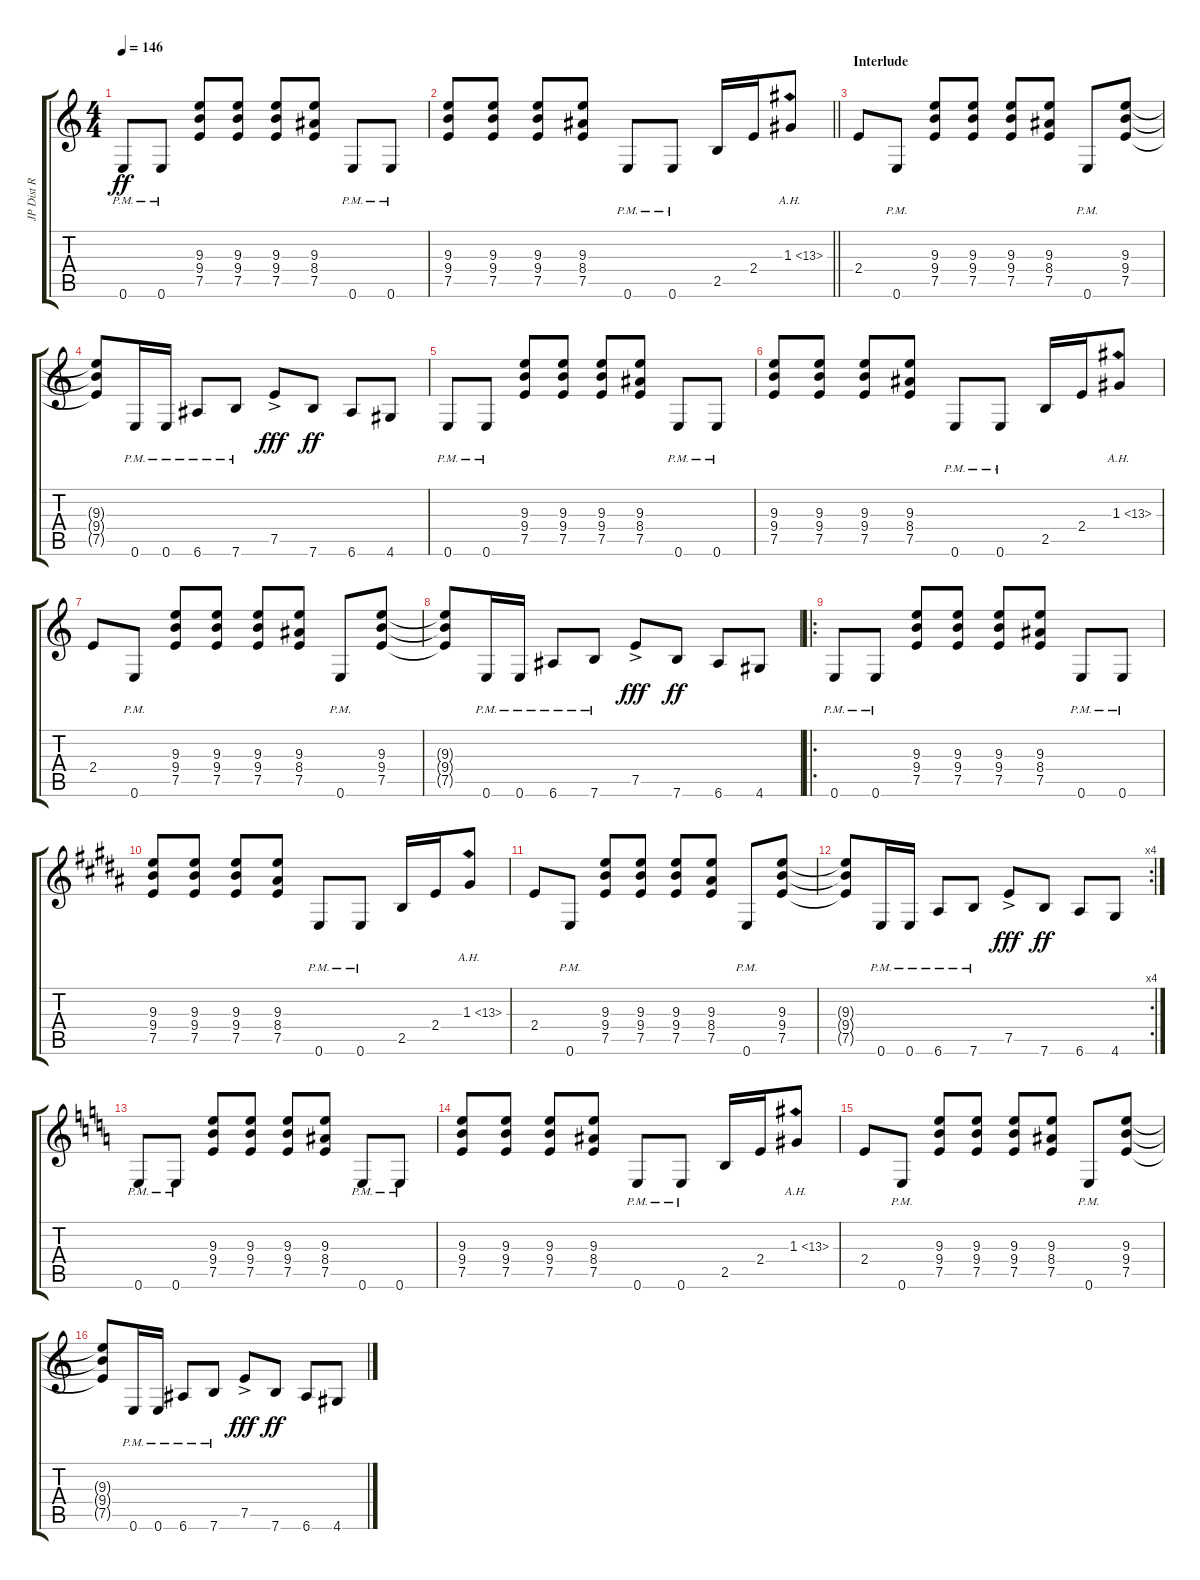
\track ("JP Dist R" "JP Dist R") {instrument overdrivenguitar}
\staff {score tabs}
\tuning (E4 B3 G3 D3 A2 E2) {hide}
\ts (4 4)
\tempo 146
\clef g2
\ks c
0.6{pm}.8{dy ff} 0.6{pm}.8 (9.3 9.4 7.5).8 (9.3 9.4 7.5).8 (9.3 9.4 7.5).8 (9.3 8.4 7.5).8 0.6{pm}.8 0.6{pm}.8 |
\barLineRight lightlight
(9.3 9.4 7.5).8 (9.3 9.4 7.5).8 (9.3 9.4 7.5).8 (9.3 8.4 7.5).8 0.6{pm}.8 0.6{pm}.8 2.5.16 2.4.16 1.3{ah 12}.8 |
\section ("" "Interlude")
2.4.8 0.6{pm}.8 (9.3 9.4 7.5).8 (9.3 9.4 7.5).8 (9.3 9.4 7.5).8 (9.3 8.4 7.5).8 0.6{pm}.8 (9.3 9.4 7.5).8 |
(9.3{t} 9.4{t} 7.5{t}).8 0.6{pm}.16 0.6{pm}.16 6.6{pm}.8 7.6{pm}.8 7.5{ac}.8{dy fff} 7.6.8{dy ff} 6.6.8 4.6.8 |
0.6{pm}.8 0.6{pm}.8 (9.3 9.4 7.5).8 (9.3 9.4 7.5).8 (9.3 9.4 7.5).8 (9.3 8.4 7.5).8 0.6{pm}.8 0.6{pm}.8 |
(9.3 9.4 7.5).8 (9.3 9.4 7.5).8 (9.3 9.4 7.5).8 (9.3 8.4 7.5).8 0.6{pm}.8 0.6{pm}.8 2.5.16 2.4.16 1.3{ah 12}.8 |
2.4.8 0.6{pm}.8 (9.3 9.4 7.5).8 (9.3 9.4 7.5).8 (9.3 9.4 7.5).8 (9.3 8.4 7.5).8 0.6{pm}.8 (9.3 9.4 7.5).8 |
(9.3{t} 9.4{t} 7.5{t}).8 0.6{pm}.16 0.6{pm}.16 6.6{pm}.8 7.6{pm}.8 7.5{ac}.8{dy fff} 7.6.8{dy ff} 6.6.8 4.6.8 |
\ro
0.6{pm}.8 0.6{pm}.8 (9.3 9.4 7.5).8 (9.3 9.4 7.5).8 (9.3 9.4 7.5).8 (9.3 8.4 7.5).8 0.6{pm}.8 0.6{pm}.8 |
\ks g#minor
(9.3 9.4 7.5).8 (9.3 9.4 7.5).8 (9.3 9.4 7.5).8 (9.3 8.4 7.5).8 0.6{pm}.8 0.6{pm}.8 2.5.16 2.4.16 1.3{ah 12}.8 |
2.4.8 0.6{pm}.8 (9.3 9.4 7.5).8 (9.3 9.4 7.5).8 (9.3 9.4 7.5).8 (9.3 8.4 7.5).8 0.6{pm}.8 (9.3 9.4 7.5).8 |
\rc 4
(9.3{t} 9.4{t} 7.5{t}).8 0.6{pm}.16 0.6{pm}.16 6.6{pm}.8 7.6{pm}.8 7.5{ac}.8{dy fff} 7.6.8{dy ff} 6.6.8 4.6.8 |
\ks c
0.6{pm}.8 0.6{pm}.8 (9.3 9.4 7.5).8 (9.3 9.4 7.5).8 (9.3 9.4 7.5).8 (9.3 8.4 7.5).8 0.6{pm}.8 0.6{pm}.8 |
(9.3 9.4 7.5).8 (9.3 9.4 7.5).8 (9.3 9.4 7.5).8 (9.3 8.4 7.5).8 0.6{pm}.8 0.6{pm}.8 2.5.16 2.4.16 1.3{ah 12}.8 |
2.4.8 0.6{pm}.8 (9.3 9.4 7.5).8 (9.3 9.4 7.5).8 (9.3 9.4 7.5).8 (9.3 8.4 7.5).8 0.6{pm}.8 (9.3 9.4 7.5).8 |
(9.3{t} 9.4{t} 7.5{t}).8 0.6{pm}.16 0.6{pm}.16 6.6{pm}.8 7.6{pm}.8 7.5{ac}.8{dy fff} 7.6.8{dy ff} 6.6.8 4.6.8
